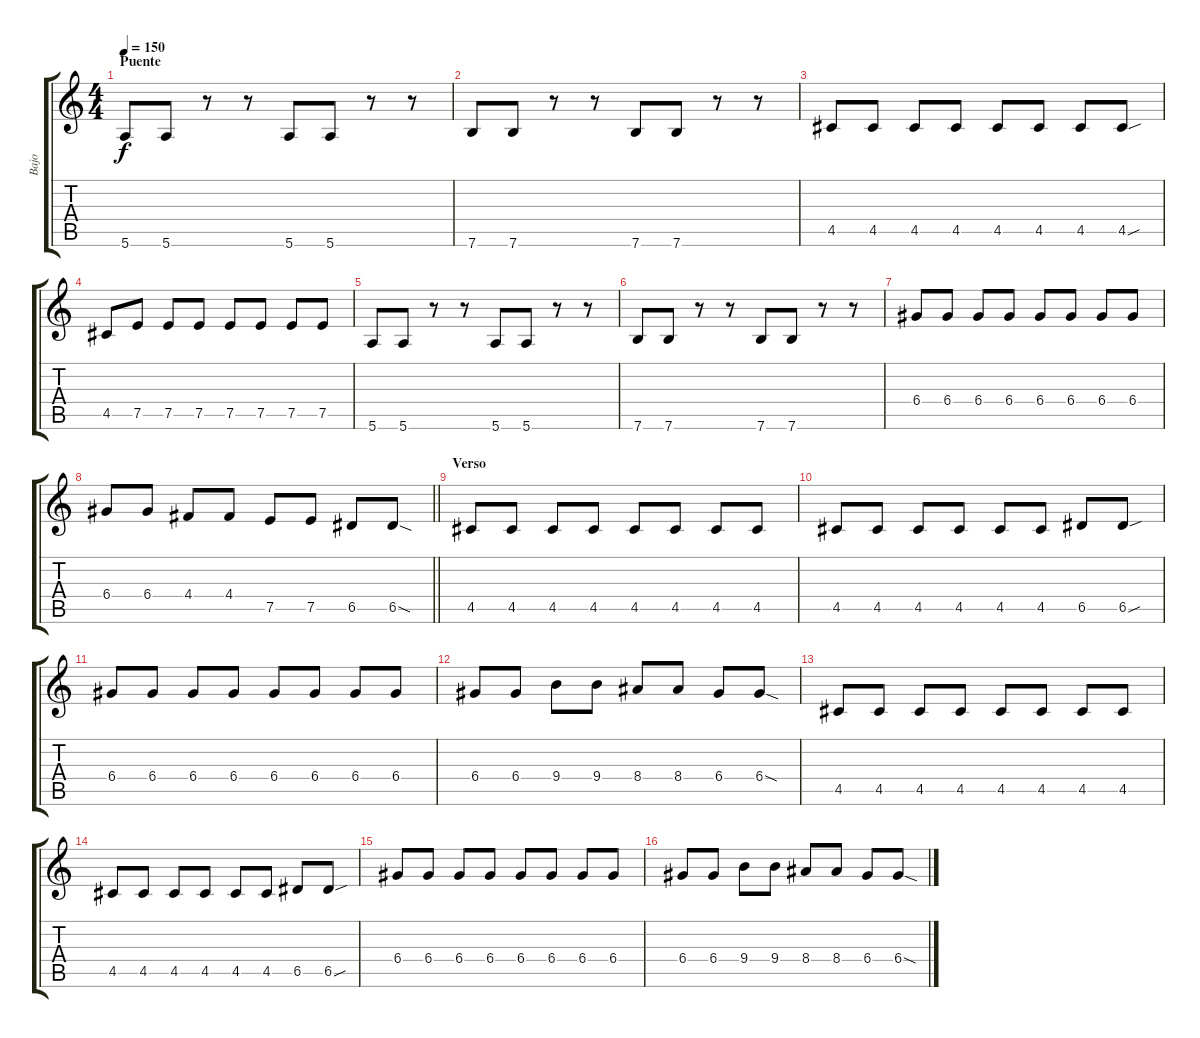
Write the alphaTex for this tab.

\track ("Bajo" "Bajo") {instrument electricbasspick}
\staff {score tabs}
\tuning (E4 B3 G3 D3 A2 E2) {hide}
\ts (4 4)
\section ("" "Puente")
\tempo 150
\clef g2
\ks c
5.6.8{dy f} 5.6.8 r.8 r.8 5.6.8 5.6.8 r.8 r.8 |
7.6.8 7.6.8 r.8 r.8 7.6.8 7.6.8 r.8 r.8 |
4.5.8 4.5.8 4.5.8 4.5.8 4.5.8 4.5.8 4.5.8 4.5{sou}.8 |
4.5.8 7.5.8 7.5.8 7.5.8 7.5.8 7.5.8 7.5.8 7.5.8 |
5.6.8 5.6.8 r.8 r.8 5.6.8 5.6.8 r.8 r.8 |
7.6.8 7.6.8 r.8 r.8 7.6.8 7.6.8 r.8 r.8 |
6.4.8 6.4.8 6.4.8 6.4.8 6.4.8 6.4.8 6.4.8 6.4.8 |
\barLineRight lightlight
6.4.8 6.4.8 4.4.8 4.4.8 7.5.8 7.5.8 6.5.8 6.5{sod}.8 |
\section ("" "Verso")
4.5.8 4.5.8 4.5.8 4.5.8 4.5.8 4.5.8 4.5.8 4.5.8 |
4.5.8 4.5.8 4.5.8 4.5.8 4.5.8 4.5.8 6.5.8 6.5{sou}.8 |
6.4.8 6.4.8 6.4.8 6.4.8 6.4.8 6.4.8 6.4.8 6.4.8 |
6.4.8 6.4.8 9.4.8 9.4.8 8.4.8 8.4.8 6.4.8 6.4{sod}.8 |
4.5.8 4.5.8 4.5.8 4.5.8 4.5.8 4.5.8 4.5.8 4.5.8 |
4.5.8 4.5.8 4.5.8 4.5.8 4.5.8 4.5.8 6.5.8 6.5{sou}.8 |
6.4.8 6.4.8 6.4.8 6.4.8 6.4.8 6.4.8 6.4.8 6.4.8 |
6.4.8 6.4.8 9.4.8 9.4.8 8.4.8 8.4.8 6.4.8 6.4{sod}.8
